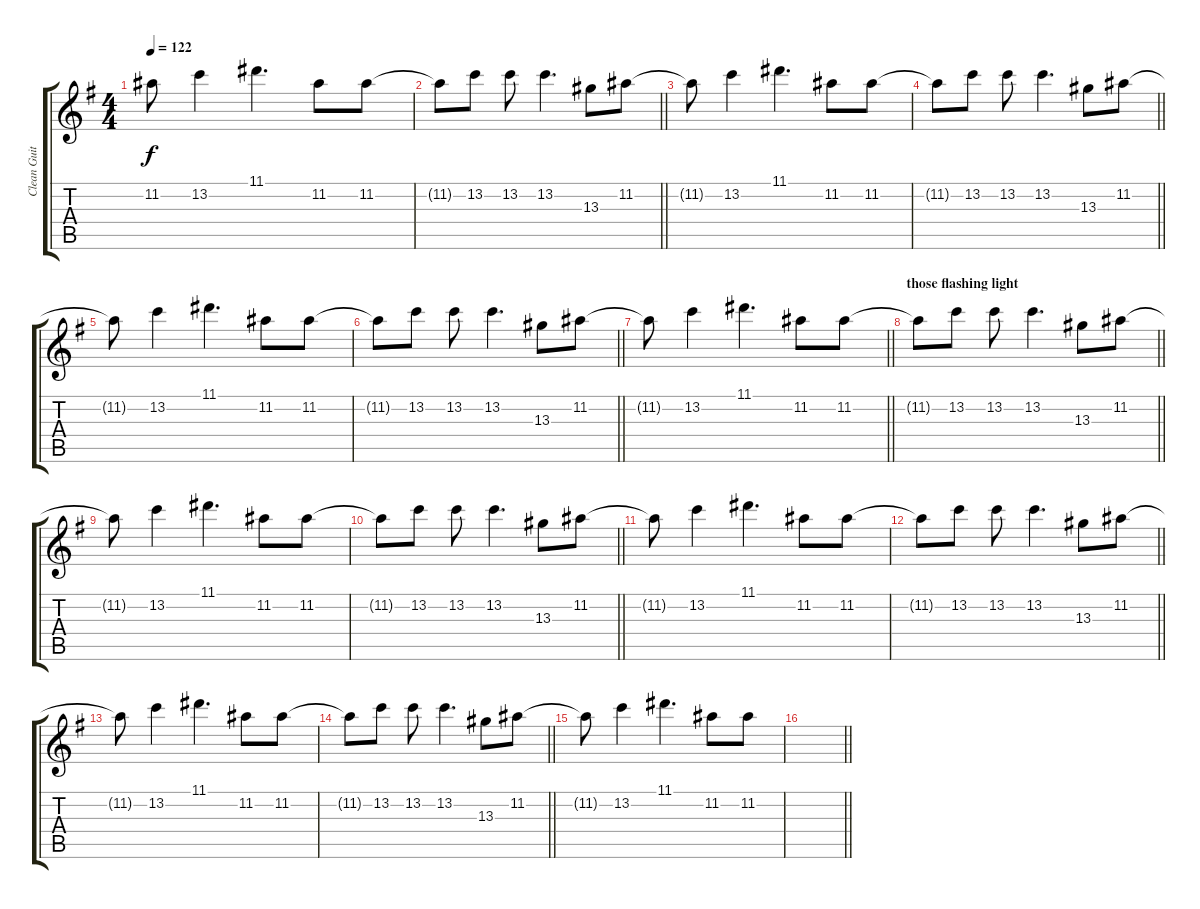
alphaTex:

\track ("Clean Guitar" "Clean Guit") {instrument electricguitarclean}
\staff {score tabs}
\tuning (E4 B3 G3 D3 A2 E2) {hide}
\ts (4 4)
\tempo 122
\clef g2
\ks g
11.2{t}.8{dy f} 13.2.4 11.1.4{d} 11.2.8 11.2.8 |
\barLineRight lightlight
11.2{t}.8 13.2.8 13.2.8 13.2.4{d} 13.3.8 11.2.8 |
11.2{t}.8 13.2.4 11.1.4{d} 11.2.8 11.2.8 |
\barLineRight lightlight
11.2{t}.8 13.2.8 13.2.8 13.2.4{d} 13.3.8 11.2.8 |
11.2{t}.8 13.2.4 11.1.4{d} 11.2.8 11.2.8 |
\barLineRight lightlight
11.2{t}.8 13.2.8 13.2.8 13.2.4{d} 13.3.8 11.2.8 |
\barLineRight lightlight
11.2{t}.8 13.2.4 11.1.4{d} 11.2.8 11.2.8 |
\section ("" "those flashing light")
\barLineRight lightlight
11.2{t}.8 13.2.8 13.2.8 13.2.4{d} 13.3.8 11.2.8 |
11.2{t}.8 13.2.4 11.1.4{d} 11.2.8 11.2.8 |
\barLineRight lightlight
11.2{t}.8 13.2.8 13.2.8 13.2.4{d} 13.3.8 11.2.8 |
11.2{t}.8 13.2.4 11.1.4{d} 11.2.8 11.2.8 |
\barLineRight lightlight
11.2{t}.8 13.2.8 13.2.8 13.2.4{d} 13.3.8 11.2.8 |
11.2{t}.8 13.2.4 11.1.4{d} 11.2.8 11.2.8 |
\barLineRight lightlight
11.2{t}.8 13.2.8 13.2.8 13.2.4{d} 13.3.8 11.2.8 |
11.2{t}.8 13.2.4 11.1.4{d} 11.2.8 11.2.8 |
\barLineRight lightlight
